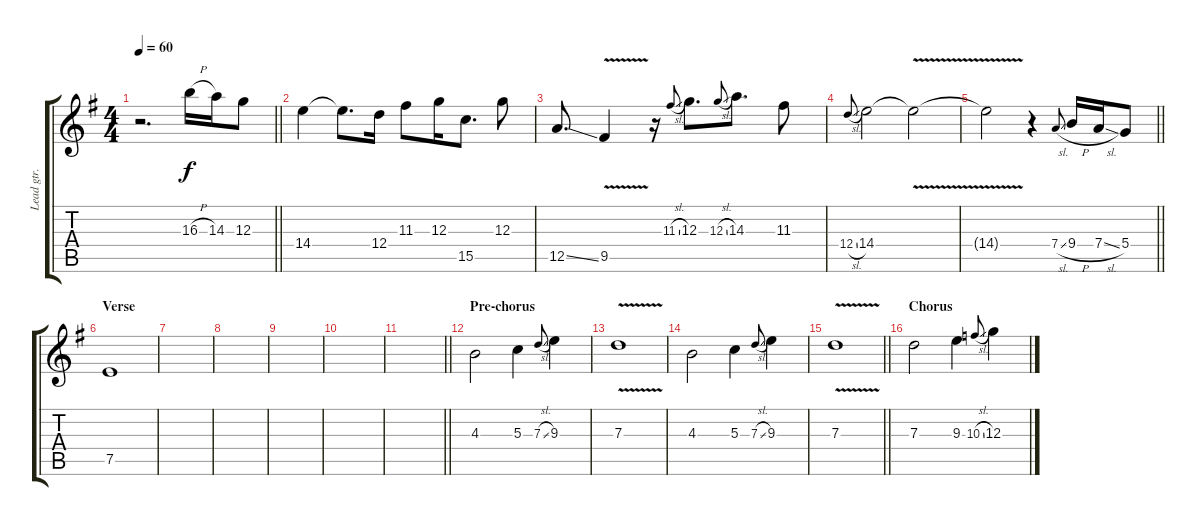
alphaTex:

\track ("Lead gtr. I" "Lead gtr. ") {instrument overdrivenguitar}
\staff {score tabs}
\tuning (E4 B3 G3 D3 A2 E2) {hide}
\ts (4 4)
\tempo 60
\clef g2
\barLineRight lightlight
\ks eminor
r.2{d dy f} 16.3{h}.16 14.3.16 12.3.8 |
\section ("" "")
14.4.4 14.4{t}.8{d} 12.4.16 11.3.8 12.3.16 15.5.8{d} 12.3.8 |
12.5{ss}.8{d} 9.5{v}.4 r.16 11.3{sl}.8{gr onbeat} 12.3.8{d} 12.3{sl}.8{gr onbeat} 14.3.8{d} 11.3.8 |
12.4{sl}.8{gr onbeat} 14.4.2{volume 5} 14.4{v t}.2 |
\barLineRight lightlight
14.4{t}.2 r.4{volume 13} 7.4{sl}.8{gr onbeat} 9.4{h}.16 7.4{sl}.16 5.4.8 |
\section ("" "Verse")
7.5.1{volume 2} |
|
|
|
|
\barLineRight lightlight
|
\section ("" "Pre-chorus")
4.3.2{volume 13} 5.3.4 7.3{sl}.8{gr onbeat} 9.3.4 |
7.3{v}.1{volume 8} |
4.3.2{volume 13} 5.3.4 7.3{sl}.8{gr onbeat} 9.3.4 |
\barLineRight lightlight
7.3{v}.1{volume 8} |
\section ("" "Chorus")
7.3.2{volume 13} 9.3.4 10.3{sl}.8{gr onbeat} 12.3.4
